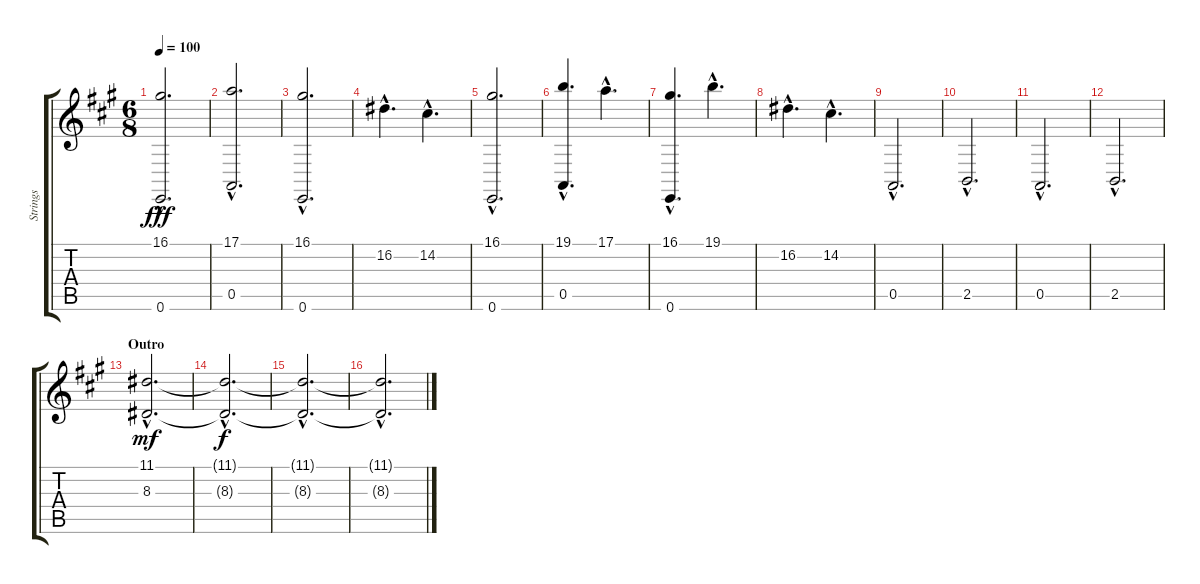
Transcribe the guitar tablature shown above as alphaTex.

\track ("Strings" "Strings") {instrument stringensemble1}
\staff {score tabs}
\tuning (E4 B3 G3 D3 A2 E2) {hide}
\ts (6 8)
\tempo 100
\clef g2
\ks a
(16.1{hac} 0.6{hac}).2{d dy fff} |
(17.1{hac} 0.5{hac}).2{d} |
(16.1{hac} 0.6{hac}).2{d} |
16.2{hac}.4{d} 14.2{hac}.4{d} |
(16.1{hac} 0.6{hac}).2{d} |
(19.1{hac} 0.5{hac}).4{d} 17.1{hac}.4{d} |
(16.1{hac} 0.6{hac}).4{d} 19.1{hac}.4{d} |
16.2{hac}.4{d} 14.2{hac}.4{d} |
0.5{hac}.2{d} |
2.5{hac}.2{d} |
0.5{hac}.2{d} |
2.5{hac}.2{d} |
\section ("" "Outro")
(11.1{hac} 8.3{hac}).2{d dy mf} |
(11.1{hac t} 8.3{hac t}).2{d dy f} |
(11.1{hac t} 8.3{hac t}).2{d} |
(11.1{hac t} 8.3{hac t}).2{d}
